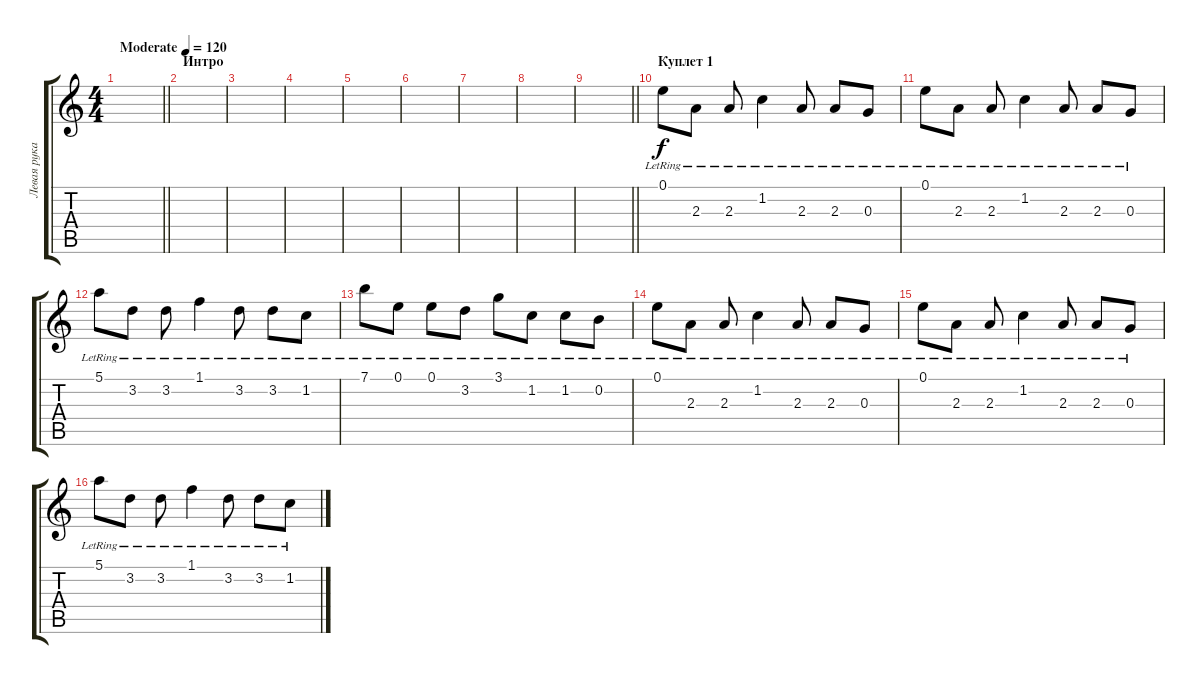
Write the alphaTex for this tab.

\track ("Левая рука" "Левая рука") {instrument acousticguitarsteel}
\staff {score tabs}
\tuning (E4 B3 G3 D3 A2 E2) {hide}
\ts (4 4)
\tempo (120 "Moderate")
\clef g2
\barLineRight lightlight
\ks c
|
\section ("" "Интро")
|
|
|
|
|
|
|
\barLineRight lightlight
|
\section ("" "Куплет 1")
0.1{lr}.8 2.3{lr}.8 2.3{lr}.8 1.2{lr}.4 2.3{lr}.8 2.3{lr}.8 0.3{lr}.8 |
0.1{lr}.8 2.3{lr}.8 2.3{lr}.8 1.2{lr}.4 2.3{lr}.8 2.3{lr}.8 0.3{lr}.8 |
5.1{lr}.8 3.2{lr}.8 3.2{lr}.8 1.1{lr}.4 3.2{lr}.8 3.2{lr}.8 1.2{lr}.8 |
7.1{lr}.8 0.1{lr}.8 0.1{lr}.8 3.2{lr}.8 3.1{lr}.8 1.2{lr}.8 1.2{lr}.8 0.2{lr}.8 |
0.1{lr}.8 2.3{lr}.8 2.3{lr}.8 1.2{lr}.4 2.3{lr}.8 2.3{lr}.8 0.3{lr}.8 |
0.1{lr}.8 2.3{lr}.8 2.3{lr}.8 1.2{lr}.4 2.3{lr}.8 2.3{lr}.8 0.3{lr}.8 |
5.1{lr}.8 3.2{lr}.8 3.2{lr}.8 1.1{lr}.4 3.2{lr}.8 3.2{lr}.8 1.2{lr}.8
